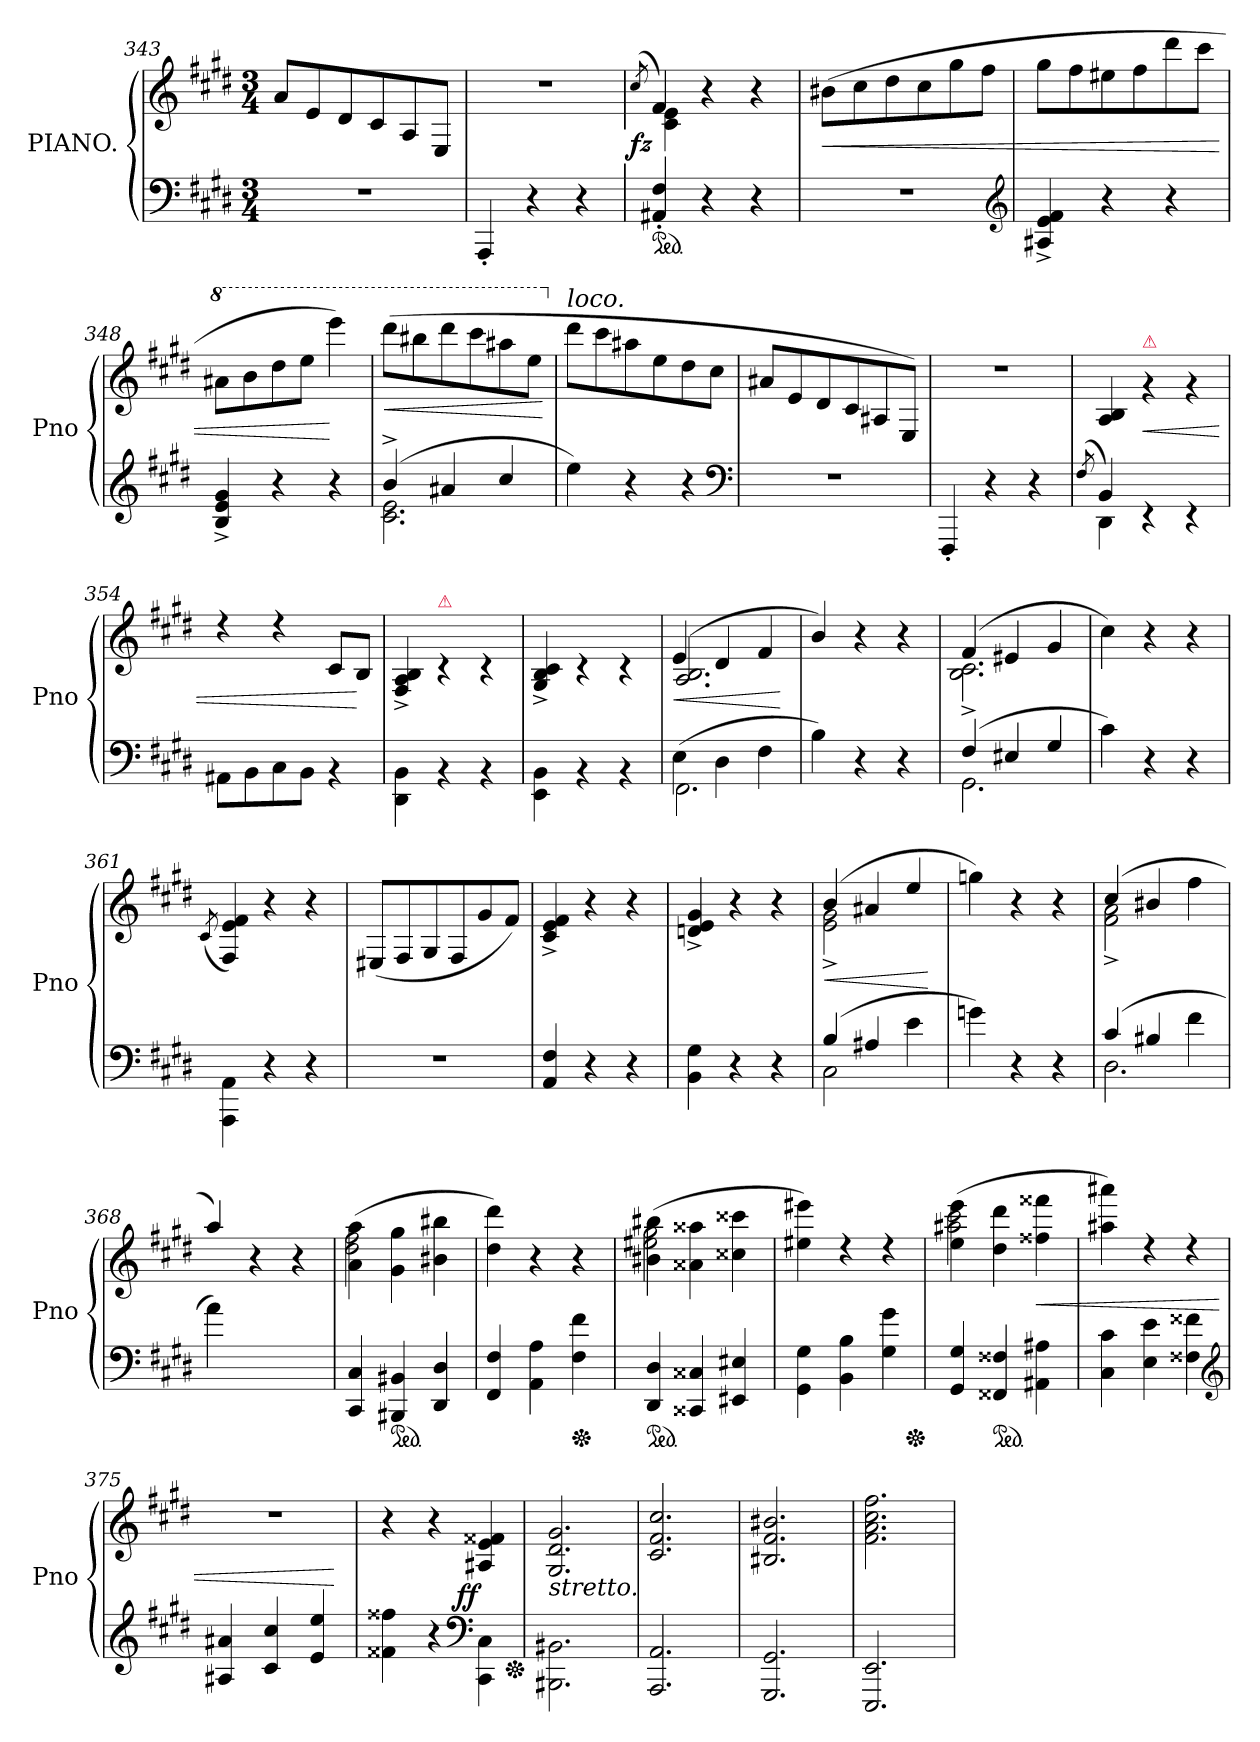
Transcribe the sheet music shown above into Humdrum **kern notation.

**kern	**kern	**dynam
*part1	*part1	*part1
*staff2	*staff1	*staff1/2
*I"PIANO.	*	*
*I'Pno	*	*
*clefF4	*clefG2	*
*k[f#c#g#d#]	*k[f#c#g#d#]	*
*M3/4	*M3/4	*
=343	=343	=343
2.rF	8aL	.
.	8e	.
.	8d#	.
.	8c#	.
.	8A/	.
.	8E/J	.
=344	=344	=344
4AAA'<	2.rdd	.
4r	.	.
4r	.	.
=345	=345	=345
.	(<8qcc#/	.
*	*^	*
!	!	!	!LO:DY:rj
*ped	*	*	*
4AA#X'< 4F#'<	4f#)	4c# 4e	fz
4r	4ryy	4r	.
4r	4ryy	4r	.
*	*v	*v	*
=346	=346	=346
2.rF	(>8b#XL	<
.	8cc#	.
.	8dd#	.
.	8cc#	.
.	8gg#	.
.	8ff#J	.
*clefG2	*	*
=347	=347	=347
4A#X^> 4e^> 4f#^>	8gg#L	.
.	8ff#	.
4r	8ee#X	.
.	8ff#	.
4r	8ddd#	.
.	8ccc#J	.
=348	=348	=348
*	*8va	*
4B^> 4e^> 4g#^>	8aa#XL	.
.	8bb	.
4r	8ddd#	.
.	8eeeJ	.
4r	4eeee)	[
=349	=349	=349
*^	*	*
!	!	!	!LO:HP:b
(>4b^>	2.c# 2.e	(>8dddd#L	< >
.	.	8bbb#X	.
4a#X	.	8dddd#	.
.	.	8cccc#	.
4cc#	.	8aaa#X	.
.	.	8eeeJ	.
*v	*v	*	*
.	.	[
=350	=350	=350
*	*X8va	*
!	!LO:TX:a:i:t=loco.	!
4ee\)	8ddd#L	.
.	8ccc#	.
4r	8aa#X	.
.	8ee	.
4r	8dd#	.
.	8cc#J	.
*clefF4	*	*
=351	=351	=351
2.rF	8a#XL	.
.	8e	.
.	8d#	.
.	8c#	.
.	8A#X/	.
.	8E/J)	]
=352	=352	=352
4FFF#'<	2.rdd	.
4r	.	.
4r	.	.
=353	=353	=353
(<8qF#/	.	.
*^	*	*
4BB/)	4DD#	4A/ 4B/	.
!	!	!LO:TX:a:i:color=crimson:t=⚠	!
4rAyy	4rEE	4rg	<
4rAyy	4rEE	4rg	.
*v	*v	*	*
=354	=354	=354
8AA#X\L	4rdd	.
8BB	.	.
8C#	4rdd	.
8BBJ	.	.
4rBB	8c#/L	.
.	8B/J	[
=355	=355	=355
4DD#\ 4BB\	4F#^>/ 4A^>/ 4B^>/	.
!	!LO:TX:a:i:color=crimson:t=⚠	!
4rBB	4rc	.
4rBB	4rc	.
=356	=356	=356
4EE\ 4BB\	4G#^>/ 4B^>/ 4c#^>/	.
4rBB	4rc	.
4rBB	4rc	.
=357	=357	=357
*^	*^	*
(<4E\	2.FF#\	(<4e/	2.A/ 2.B/	<
4D#\	.	4d#/	.	.
4F#\	.	4f#/	.	.
*v	*v	*	*	*
*	*v	*v	*
.	.	[
=358	=358	=358
4B)	4b/)	.
4r	4r	.
4r	4r	.
=359	=359	=359
*^	*^	*
(>4F#	2.GG#	(>4f#	2.B^<\ 2.c#^<\	.
4E#X	.	4e#X	.	.
4G#	.	4g#	.	.
*v	*v	*	*	*
*	*v	*v	*
=360	=360	=360
4c#)	4cc#)	.
4r	4r	.
4r	4r	.
=361	=361	=361
.	(>8qc#/	.
4AAA\ 4AA\	4F#/ 4e/ 4f#/)	.
4r	4r	.
4r	4r	.
=362	=362	=362
2.r	(>8E#XL	.
.	8F#/	.
.	8G#/	.
.	8F#/	.
.	8g#	.
.	8f#J)	.
=363	=363	=363
4AA 4F#	4c#^< 4e^< 4f#^<	.
4r	4r	.
4r	4r	.
=364	=364	=364
4BB 4G#	4dn^< 4e^< 4g#^<	.
4r	4r	.
4r	4r	.
=365	=365	=365
*^	*^	*
(>4B	2C#	(>4b	2e^< 2g#^<	<
4A#X	.	4a#X	.	.
4e	4rBByy	4ee/	4reyy	.
*v	*v	*	*	*
*	*v	*v	*
.	.	[
=366	=366	=366
4gn)	4ggn)	.
4r	4r	.
4r	4r	.
=367	=367	=367
*^	*^	*
(<4c#	2.D#	(>4cc#	2f#^< 2a^<	.
4B#X	.	4b#X	.	.
4f#\	.	4ff#	4rgyy	.
*v	*v	*	*	*
*	*v	*v	*
=368	=368	=368
4a\)	4aa/)	.
4ryy	4r	.
4ryy	4r	.
=369	=369	=369
*	*^	*
4CC# 4C#	(>4a\ 4aa\	2dd# 2ff#	.
*ped	*	*	*
4BBB#X 4BB#X	4g#\ 4gg#\	.	.
4DD# 4D#	4b#X 4bb#X	4ryy	.
*	*v	*v	*
=370	=370	=370
4FF#/ 4F#/	4dd# 4ddd#)	.
4AA\ 4A\	4r	.
*Xped	*	*
4F#\ 4f#\	4r	.
=371	=371	=371
*	*^	*
*ped	*	*	*
4DD# 4D#	(4b#X\ 4bb#X\	2ee#X 2gg#	.
4CC##X 4C##X	4a##X\ 4aa##X\	.	.
4EE#X 4E#X	4cc##X 4ccc##X	4ryy	.
*	*v	*v	*
=372	=372	=372
4GG#\ 4G#\	4ee#X 4eee#X)	.
4BB\ 4B\	4rdd	.
4G#\ 4g#\	4rdd	.
*Xped	*	*
=373	=373	=373
*	*^	*
4GG# 4G#	(>4ee\ 4eee\	2aa#X 2ccc#	.
*ped	*	*	*
4FF##X 4F##X	4dd#\ 4ddd#\	.	.
4AA#X\ 4A#X\	4ff##X\ 4fff##X\	4ryy	<
*	*v	*v	*
=374	=374	=374
4C# 4c#	4aa#X 4aaa#X)	.
4E\ 4e\	4rdd	.
4F##X 4f##X	4rdd	.
*clefG2	*	*
=375	=375	=375
4A#X 4a#X	2.rdd	.
4c# 4cc#	.	.
4e 4ee	.	.
.	.	[
=376	=376	=376
4f##X 4ff##X	4r	.
4r	4r	.
*clefF4	*	*
!	!	!LO:DY:rj
4CC#\ 4C#\	4A#X 4e 4f##X	ff
*Xped	*	*
=377	=377	=377
!	!LO:TX:b:i:t=stretto.	!
2.BBB#X\ 2.BB#X\	2.G#/ 2.d#/ 2.g#/	.
=378	=378	=378
2.AAA 2.AA	2.c# 2.f# 2.cc#	.
=379	=379	=379
2.GGG# 2.GG#	2.B#X 2.f# 2.b#X	.
=380	=380	=380
2.EEE 2.EE	2.f# 2.a 2.cc# 2.ff#	.
=	=	=
*-	*-	*-
